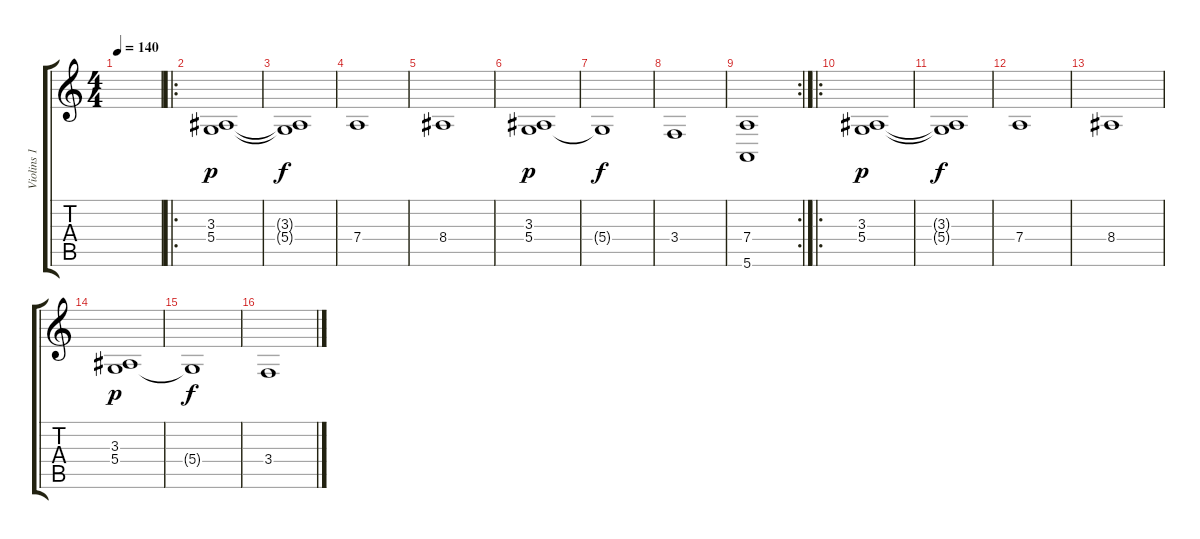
\track ("Violins 1" "Violins 1") {instrument violin}
\staff {score tabs}
\tuning (E4 B3 G3 D3 A2 E2) {hide}
\ts (4 4)
\tempo 140
\clef g2
\ks c
|
\ro
(3.3 5.4).1{dy p} |
(3.3{t} 5.4{t}).1{dy f} |
7.4.1 |
8.4.1 |
(3.3 5.4).1{dy p} |
5.4{t}.1{dy f} |
3.4.1 |
\rc 2
(7.4 5.6).1 |
\ro
(3.3 5.4).1{dy p} |
(3.3{t} 5.4{t}).1{dy f} |
7.4.1 |
8.4.1 |
(3.3 5.4).1{dy p} |
5.4{t}.1{dy f} |
3.4.1
